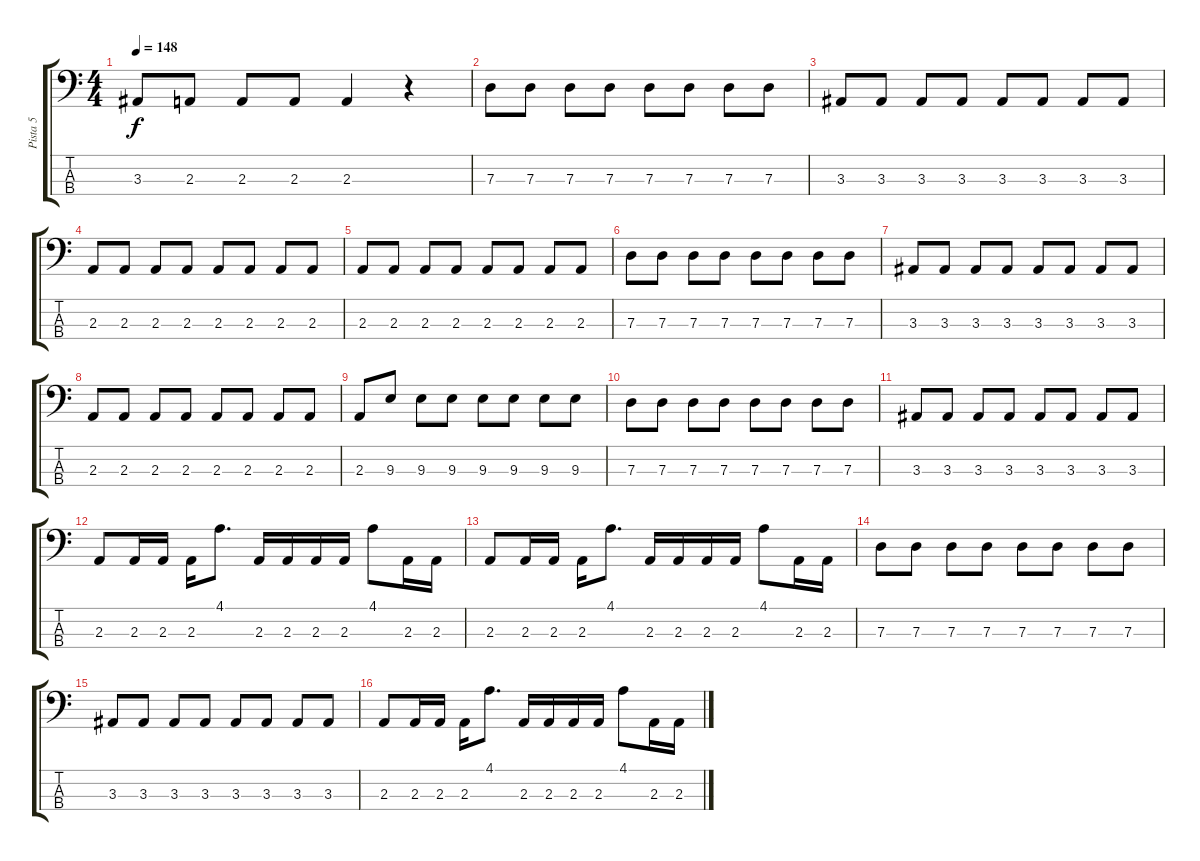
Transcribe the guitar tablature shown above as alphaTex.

\track ("Pista 5" "Pista 5") {instrument electricbassfinger}
\staff {score tabs}
\tuning (F2 C2 G1 C1) {hide}
\ts (4 4)
\tempo 148
\clef f4
\ks c
3.3{t}.8{dy f} 2.3.8 2.3.8 2.3.8 2.3.4 r.4 |
7.3.8 7.3.8 7.3.8 7.3.8 7.3.8 7.3.8 7.3.8 7.3.8 |
3.3.8 3.3.8 3.3.8 3.3.8 3.3.8 3.3.8 3.3.8 3.3.8 |
2.3.8 2.3.8 2.3.8 2.3.8 2.3.8 2.3.8 2.3.8 2.3.8 |
2.3.8 2.3.8 2.3.8 2.3.8 2.3.8 2.3.8 2.3.8 2.3.8 |
7.3.8 7.3.8 7.3.8 7.3.8 7.3.8 7.3.8 7.3.8 7.3.8 |
3.3.8 3.3.8 3.3.8 3.3.8 3.3.8 3.3.8 3.3.8 3.3.8 |
2.3.8 2.3.8 2.3.8 2.3.8 2.3.8 2.3.8 2.3.8 2.3.8 |
2.3.8 9.3.8 9.3.8 9.3.8 9.3.8 9.3.8 9.3.8 9.3.8 |
7.3.8 7.3.8 7.3.8 7.3.8 7.3.8 7.3.8 7.3.8 7.3.8 |
3.3.8 3.3.8 3.3.8 3.3.8 3.3.8 3.3.8 3.3.8 3.3.8 |
2.3.8 2.3.16 2.3.16 2.3.16 4.1.8{d} 2.3.16 2.3.16 2.3.16 2.3.16 4.1.8 2.3.16 2.3.16 |
2.3.8 2.3.16 2.3.16 2.3.16 4.1.8{d} 2.3.16 2.3.16 2.3.16 2.3.16 4.1.8 2.3.16 2.3.16 |
7.3.8 7.3.8 7.3.8 7.3.8 7.3.8 7.3.8 7.3.8 7.3.8 |
3.3.8 3.3.8 3.3.8 3.3.8 3.3.8 3.3.8 3.3.8 3.3.8 |
2.3.8 2.3.16 2.3.16 2.3.16 4.1.8{d} 2.3.16 2.3.16 2.3.16 2.3.16 4.1.8 2.3.16 2.3.16
